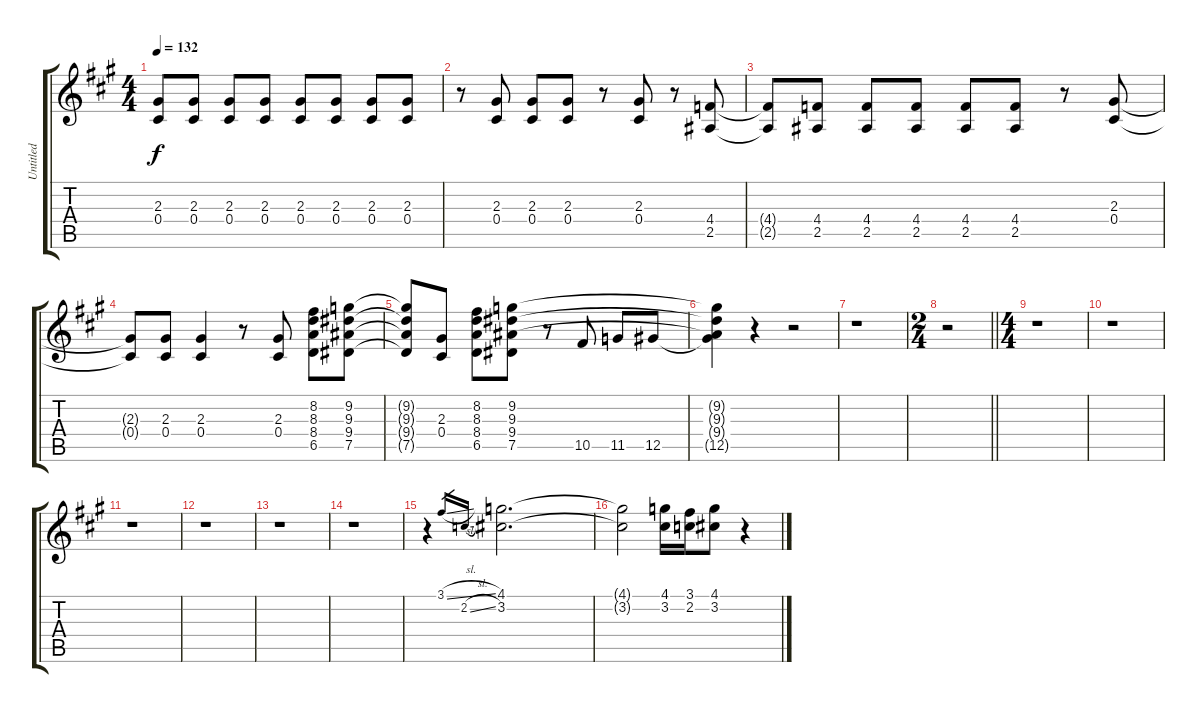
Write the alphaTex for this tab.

\track ("Untitled" "Untitled") {instrument distortionguitar}
\staff {score tabs}
\tuning (Eb4 Bb3 Gb3 Db3 Ab2 Eb2) {hide}
\ts (4 4)
\tempo 132
\clef g2
\ks a
(2.3{t} 0.4{t}).8{dy f} (2.3 0.4).8 (2.3 0.4).8 (2.3 0.4).8 (2.3 0.4).8 (2.3 0.4).8 (2.3 0.4).8 (2.3 0.4).8 |
r.8 (2.3 0.4).8 (2.3 0.4).8 (2.3 0.4).8 r.8 (2.3 0.4).8 r.8 (4.4 2.5).8 |
(4.4{t} 2.5{t}).8 (4.4 2.5).8 (4.4 2.5).8 (4.4 2.5).8 (4.4 2.5).8 (4.4 2.5).8 r.8 (2.3 0.4).8 |
(2.3{t} 0.4{t}).8 (2.3 0.4).8 (2.3 0.4).4 r.8 (2.3 0.4).8 (8.2 8.3 8.4 6.5).8 (9.2 9.3 9.4 7.5).8 |
(9.2{t} 9.3{t} 9.4{t} 7.5{t}).8 (2.3 0.4).8 (8.2 8.3 8.4 6.5).8 (9.2 9.3 9.4 7.5).8 r.8 10.5.8 11.5.8 12.5.8 |
(9.2{t} 9.3{t} 9.4{t} 12.5{t}).4 r.4 r.2 |
r.1 |
\ts (2 4)
\barLineRight lightlight
r.2 |
\ts (4 4)
r.1 |
r.1 |
r.1 |
r.1 |
r.1 |
r.1 |
r.4 3.1{sl}.16{gr} 2.2{sl}.16{gr} (4.1 3.2).2{d} |
(4.1{t} 3.2{t}).2 (4.1 3.2).16 (3.1 2.2).16 (4.1 3.2).8 r.4
